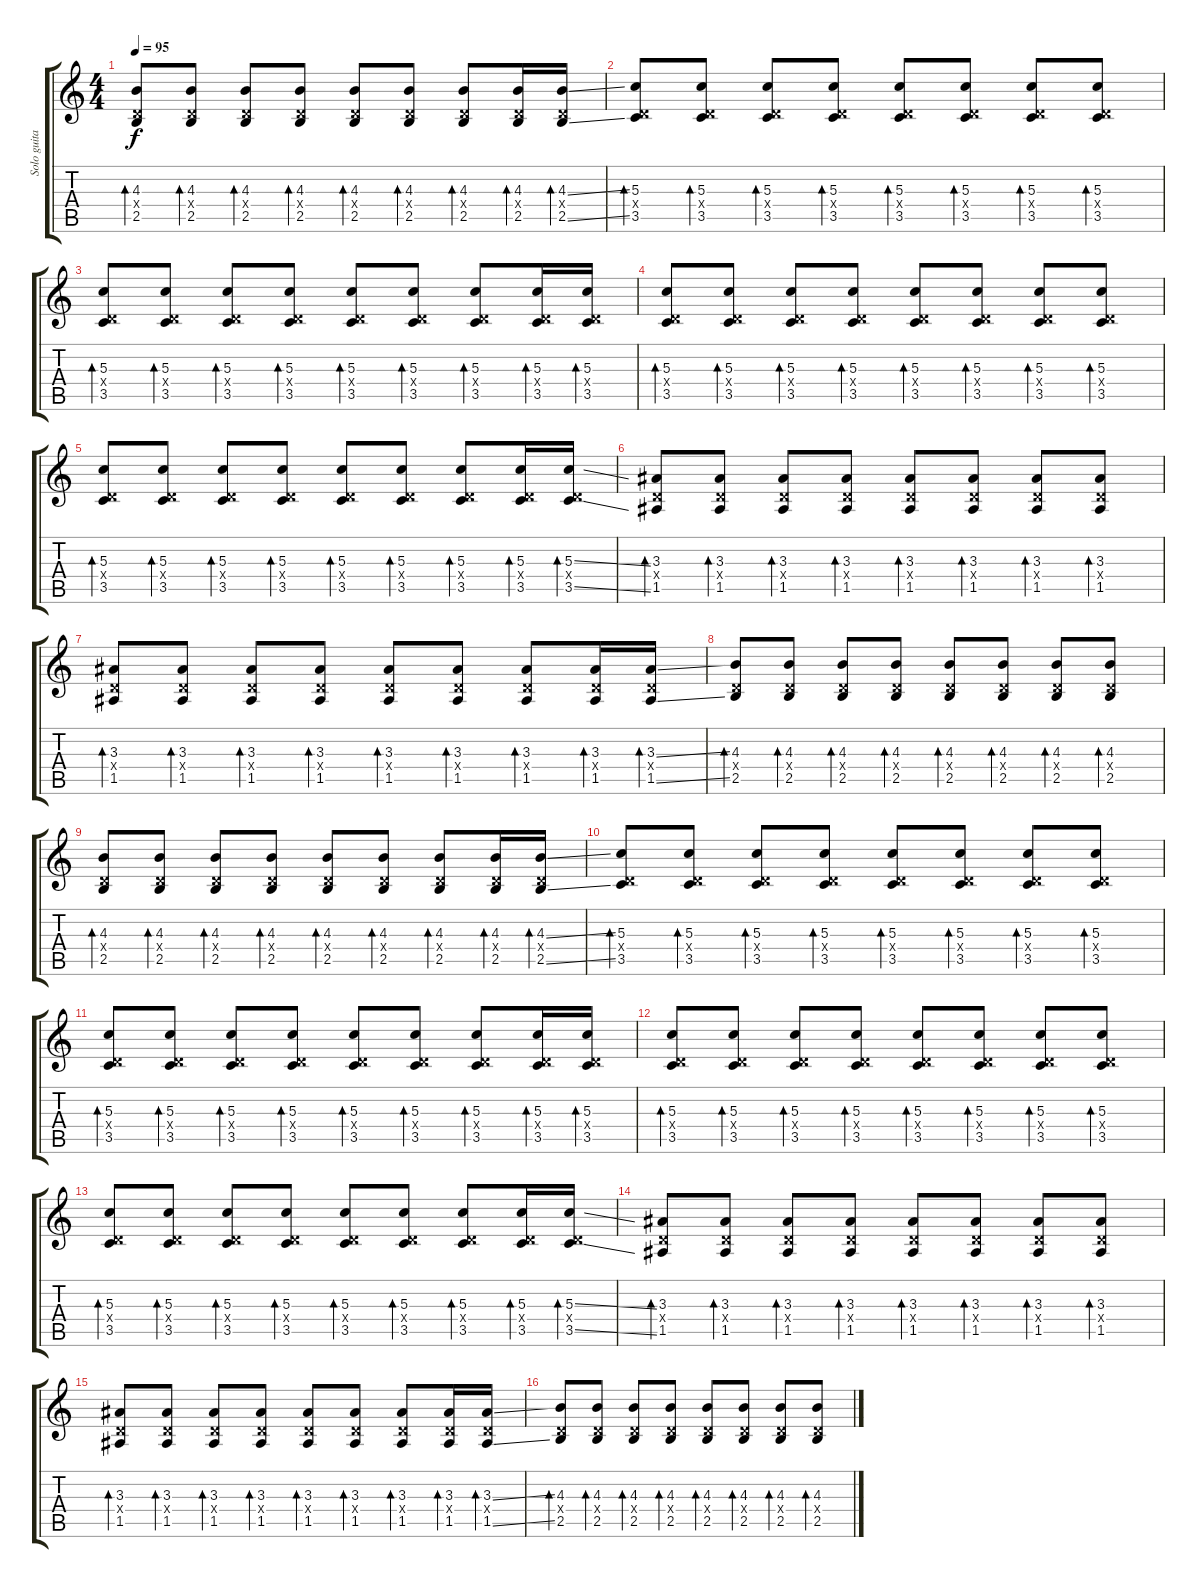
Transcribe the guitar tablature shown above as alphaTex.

\track ("Solo guitar" "Solo guita") {instrument distortionguitar}
\staff {score tabs}
\tuning (E4 B3 G3 D3 A2 E2) {hide}
\ts (4 4)
\tempo 95
\clef g2
\ks c
(4.3 0.4{x} 2.5).8{bd 30 dy f} (4.3 0.4{x} 2.5).8{bd 30} (4.3 0.4{x} 2.5).8{bd 30} (4.3 0.4{x} 2.5).8{bd 30} (4.3 0.4{x} 2.5).8{bd 30} (4.3 0.4{x} 2.5).8{bd 30} (4.3 0.4{x} 2.5).8{bd 30} (4.3 0.4{x} 2.5).16{bd 30} (4.3{ss} 0.4{x} 2.5{ss}).16{bd 30} |
(5.3 0.4{x} 3.5).8{bd 30} (5.3 0.4{x} 3.5).8{bd 30} (5.3 0.4{x} 3.5).8{bd 30} (5.3 0.4{x} 3.5).8{bd 30} (5.3 0.4{x} 3.5).8{bd 30} (5.3 0.4{x} 3.5).8{bd 30} (5.3 0.4{x} 3.5).8{bd 30} (5.3 0.4{x} 3.5).8{bd 30} |
(5.3 0.4{x} 3.5).8{bd 30} (5.3 0.4{x} 3.5).8{bd 30} (5.3 0.4{x} 3.5).8{bd 30} (5.3 0.4{x} 3.5).8{bd 30} (5.3 0.4{x} 3.5).8{bd 30} (5.3 0.4{x} 3.5).8{bd 30} (5.3 0.4{x} 3.5).8{bd 30} (5.3 0.4{x} 3.5).16{bd 30} (5.3 0.4{x} 3.5).16{bd 30} |
(5.3 0.4{x} 3.5).8{bd 30} (5.3 0.4{x} 3.5).8{bd 30} (5.3 0.4{x} 3.5).8{bd 30} (5.3 0.4{x} 3.5).8{bd 30} (5.3 0.4{x} 3.5).8{bd 30} (5.3 0.4{x} 3.5).8{bd 30} (5.3 0.4{x} 3.5).8{bd 30} (5.3 0.4{x} 3.5).8{bd 30} |
(5.3 0.4{x} 3.5).8{bd 30} (5.3 0.4{x} 3.5).8{bd 30} (5.3 0.4{x} 3.5).8{bd 30} (5.3 0.4{x} 3.5).8{bd 30} (5.3 0.4{x} 3.5).8{bd 30} (5.3 0.4{x} 3.5).8{bd 30} (5.3 0.4{x} 3.5).8{bd 30} (5.3 0.4{x} 3.5).16{bd 30} (5.3{ss} 0.4{x} 3.5{ss}).16{bd 30} |
(3.3 0.4{x} 1.5).8{bd 30} (3.3 0.4{x} 1.5).8{bd 30} (3.3 0.4{x} 1.5).8{bd 30} (3.3 0.4{x} 1.5).8{bd 30} (3.3 0.4{x} 1.5).8{bd 30} (3.3 0.4{x} 1.5).8{bd 30} (3.3 0.4{x} 1.5).8{bd 30} (3.3 0.4{x} 1.5).8{bd 30} |
(3.3 0.4{x} 1.5).8{bd 30} (3.3 0.4{x} 1.5).8{bd 30} (3.3 0.4{x} 1.5).8{bd 30} (3.3 0.4{x} 1.5).8{bd 30} (3.3 0.4{x} 1.5).8{bd 30} (3.3 0.4{x} 1.5).8{bd 30} (3.3 0.4{x} 1.5).8{bd 30} (3.3 0.4{x} 1.5).16{bd 30} (3.3{ss} 0.4{x} 1.5{ss}).16{bd 30} |
(4.3 0.4{x} 2.5).8{bd 30} (4.3 0.4{x} 2.5).8{bd 30} (4.3 0.4{x} 2.5).8{bd 30} (4.3 0.4{x} 2.5).8{bd 30} (4.3 0.4{x} 2.5).8{bd 30} (4.3 0.4{x} 2.5).8{bd 30} (4.3 0.4{x} 2.5).8{bd 30} (4.3 0.4{x} 2.5).8{bd 30} |
(4.3 0.4{x} 2.5).8{bd 30} (4.3 0.4{x} 2.5).8{bd 30} (4.3 0.4{x} 2.5).8{bd 30} (4.3 0.4{x} 2.5).8{bd 30} (4.3 0.4{x} 2.5).8{bd 30} (4.3 0.4{x} 2.5).8{bd 30} (4.3 0.4{x} 2.5).8{bd 30} (4.3 0.4{x} 2.5).16{bd 30} (4.3{ss} 0.4{x} 2.5{ss}).16{bd 30} |
(5.3 0.4{x} 3.5).8{bd 30 volume 13 balance 16 instrument distortionguitar} (5.3 0.4{x} 3.5).8{bd 30} (5.3 0.4{x} 3.5).8{bd 30} (5.3 0.4{x} 3.5).8{bd 30} (5.3 0.4{x} 3.5).8{bd 30} (5.3 0.4{x} 3.5).8{bd 30} (5.3 0.4{x} 3.5).8{bd 30} (5.3 0.4{x} 3.5).8{bd 30} |
(5.3 0.4{x} 3.5).8{bd 30} (5.3 0.4{x} 3.5).8{bd 30} (5.3 0.4{x} 3.5).8{bd 30} (5.3 0.4{x} 3.5).8{bd 30} (5.3 0.4{x} 3.5).8{bd 30} (5.3 0.4{x} 3.5).8{bd 30} (5.3 0.4{x} 3.5).8{bd 30} (5.3 0.4{x} 3.5).16{bd 30} (5.3 0.4{x} 3.5).16{bd 30} |
(5.3 0.4{x} 3.5).8{bd 30} (5.3 0.4{x} 3.5).8{bd 30} (5.3 0.4{x} 3.5).8{bd 30} (5.3 0.4{x} 3.5).8{bd 30} (5.3 0.4{x} 3.5).8{bd 30} (5.3 0.4{x} 3.5).8{bd 30} (5.3 0.4{x} 3.5).8{bd 30} (5.3 0.4{x} 3.5).8{bd 30} |
(5.3 0.4{x} 3.5).8{bd 30} (5.3 0.4{x} 3.5).8{bd 30} (5.3 0.4{x} 3.5).8{bd 30} (5.3 0.4{x} 3.5).8{bd 30} (5.3 0.4{x} 3.5).8{bd 30} (5.3 0.4{x} 3.5).8{bd 30} (5.3 0.4{x} 3.5).8{bd 30} (5.3 0.4{x} 3.5).16{bd 30} (5.3{ss} 0.4{x} 3.5{ss}).16{bd 30} |
(3.3 0.4{x} 1.5).8{bd 30} (3.3 0.4{x} 1.5).8{bd 30} (3.3 0.4{x} 1.5).8{bd 30} (3.3 0.4{x} 1.5).8{bd 30} (3.3 0.4{x} 1.5).8{bd 30} (3.3 0.4{x} 1.5).8{bd 30} (3.3 0.4{x} 1.5).8{bd 30} (3.3 0.4{x} 1.5).8{bd 30} |
(3.3 0.4{x} 1.5).8{bd 30} (3.3 0.4{x} 1.5).8{bd 30} (3.3 0.4{x} 1.5).8{bd 30} (3.3 0.4{x} 1.5).8{bd 30} (3.3 0.4{x} 1.5).8{bd 30} (3.3 0.4{x} 1.5).8{bd 30} (3.3 0.4{x} 1.5).8{bd 30} (3.3 0.4{x} 1.5).16{bd 30} (3.3{ss} 0.4{x} 1.5{ss}).16{bd 30} |
(4.3 0.4{x} 2.5).8{bd 30} (4.3 0.4{x} 2.5).8{bd 30} (4.3 0.4{x} 2.5).8{bd 30} (4.3 0.4{x} 2.5).8{bd 30} (4.3 0.4{x} 2.5).8{bd 30} (4.3 0.4{x} 2.5).8{bd 30} (4.3 0.4{x} 2.5).8{bd 30} (4.3 0.4{x} 2.5).8{bd 30}
